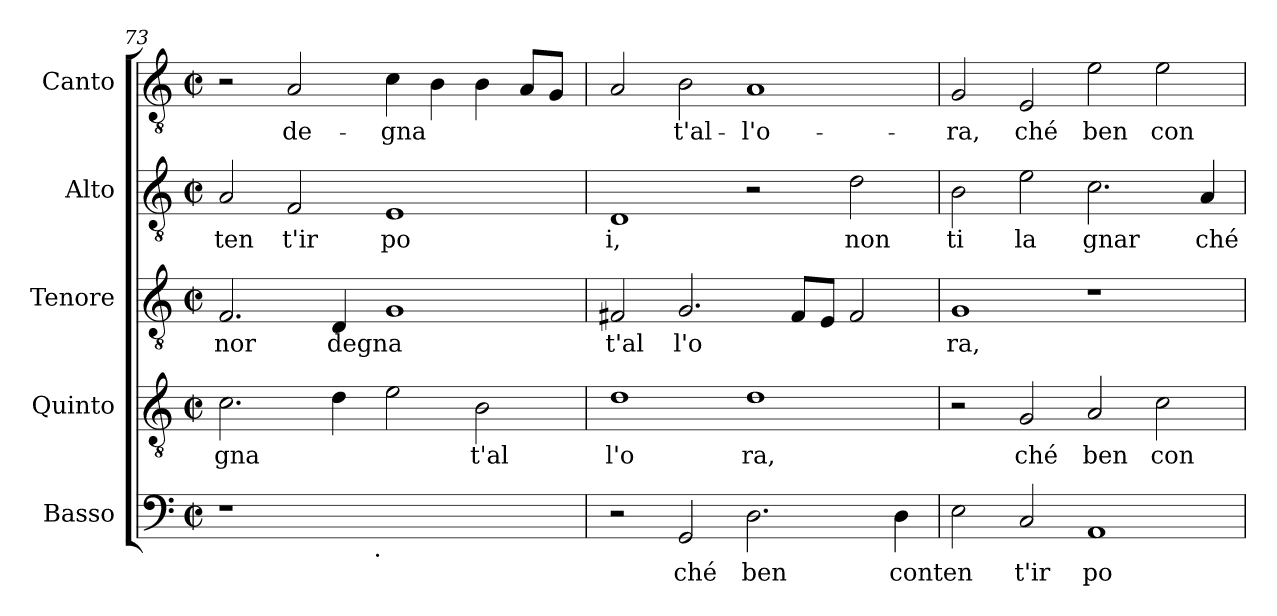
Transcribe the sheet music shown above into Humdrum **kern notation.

**kern	**text	**kern	**text	**kern	**text	**kern	**text	**kern	**text
*part5	*part5	*part4	*part4	*part3	*part3	*part2	*part2	*part1	*part1
*staff5	*staff5	*staff4	*staff4	*staff3	*staff3	*staff2	*staff2	*staff1	*staff1
*I"Basso	*	*I"Quinto	*	*I"Tenore	*	*I"Alto	*	*I"Canto	*
*clefF4	*	*clefGv2	*	*clefGv2	*	*clefGv2	*	*clefGv2	*
*k[]	*	*k[]	*	*k[]	*	*k[]	*	*k[]	*
*C:	*	*C:	*	*C:	*	*C:	*	*C:	*
*M2/2	*	*M2/2	*	*M2/2	*	*M2/2	*	*M2/2	*
*met(c|)	*	*met(c|)	*	*met(c|)	*	*met(c|)	*	*met(c|)	*
=73	=73	=73	=73	=73	=73	=73	=73	=73	=73
!	!	!	!LO:LY:b:cj	!	!LO:LY:b:cj	!	!LO:LY:b:cj	!	!
*^	*	*	*	*	*	*	*	*	*
1r	2ryy	.	2.c\	gna	2.F/	nor	2A/	ten	2r	.
!	!	!	!	!	!	!	!	!LO:LY:b:cj	!	!LO:LY:b:cj
.	4...ryy	.	.	.	.	.	2F/	t'ir	2A/	de-
!	!	!	!	!LO:LY:b:cj	!	!LO:LY:b:cj	!	!	!	!
.	.	.	4d\	.	4D/	degna	.	.	.	.
!	!LO:TX:b:t=.	!	!	!	!	!	!	!	!	!
.	1ryy	.	.	.	.	.	.	.	.	.
!	!	!	!	!LO:LY:b:cj	!	!LO:LY:b:cj	!	!LO:LY:b:cj	!	!LO:LY:b:cj
1ryy	.	.	2e\	.	1G	.	1E	po	4c\	-gna-
!	!	!	!	!	!	!	!	!	!	!LO:LY:b:cj
.	.	.	.	.	.	.	.	.	4B\	--
!	!	!	!	!LO:LY:b:cj	!	!	!	!	!	!LO:LY:b:cj
.	.	.	2B\	t'al	.	.	.	.	4B\	--
!	!	!	!	!	!	!	!	!	!	!LO:LY:b:cj
.	.	.	.	.	.	.	.	.	8A/L	--
!	!	!	!	!	!	!	!	!	!	!LO:LY:b:cj
.	.	.	.	.	.	.	.	.	8G/J	--
.	32ryy	.	.	.	.	.	.	.	.	.
=74	=74	=74	=74	=74	=74	=74	=74	=74	=74	=74
!	!	!	!	!LO:LY:b:cj	!	!LO:LY:b:cj	!	!LO:LY:b:cj	!	!LO:LY:b:cj
*v	*v	*	*	*	*	*	*	*	*	*
2r	.	1d	l'o	2F#X/	t'al	1D	i,	2A/	--
!	!LO:LY:b:cj	!	!	!	!LO:LY:b:cj	!	!	!	!LO:LY:b:cj
2GG/	ché	.	.	2.G/	l'o	.	.	2B\	-t'al-
!	!LO:LY:b:cj	!	!LO:LY:b:cj	!	!	!	!	!	!LO:LY:b:cj
2.D\	ben	1d	ra,	.	.	2r	.	1A	-l'o-
!	!	!	!	!	!LO:LY:b:cj	!	!	!	!
.	.	.	.	8F#/L	.	.	.	.	.
!	!	!	!	!	!LO:LY:b:cj	!	!	!	!
.	.	.	.	8E/J	.	.	.	.	.
!	!	!	!	!	!LO:LY:b:cj	!	!LO:LY:b:cj	!	!
.	.	.	.	2F#/	.	2d\	non	.	.
!	!LO:LY:b:cj	!	!	!	!	!	!	!	!
4D\	conten	.	.	.	.	.	.	.	.
=75	=75	=75	=75	=75	=75	=75	=75	=75	=75
!	!LO:LY:b:cj	!	!	!	!LO:LY:b:cj	!	!LO:LY:b:cj	!	!LO:LY:b:cj
2E\	.	2r	.	1G	ra,	2B\	ti	2G/	-ra,
!	!LO:LY:b:cj	!	!LO:LY:b:cj	!	!	!	!LO:LY:b:cj	!	!LO:LY:b:cj
2C/	t'ir	2G/	ché	.	.	2e\	la	2E/	ché
!	!LO:LY:b:cj	!	!LO:LY:b:cj	!	!	!	!LO:LY:b:cj	!	!LO:LY:b:cj
1AA	po	2A/	ben	1r	.	2.c\	gnar	2e\	ben
!	!	!	!LO:LY:b:cj	!	!	!	!	!	!LO:LY:b:cj
.	.	2c\	con	.	.	.	.	2e\	con-
!	!	!	!	!	!	!	!LO:LY:b:cj	!	!
.	.	.	.	.	.	4A/	ché	.	.
=	=	=	=	=	=	=	=	=	=
*-	*-	*-	*-	*-	*-	*-	*-	*-	*-
